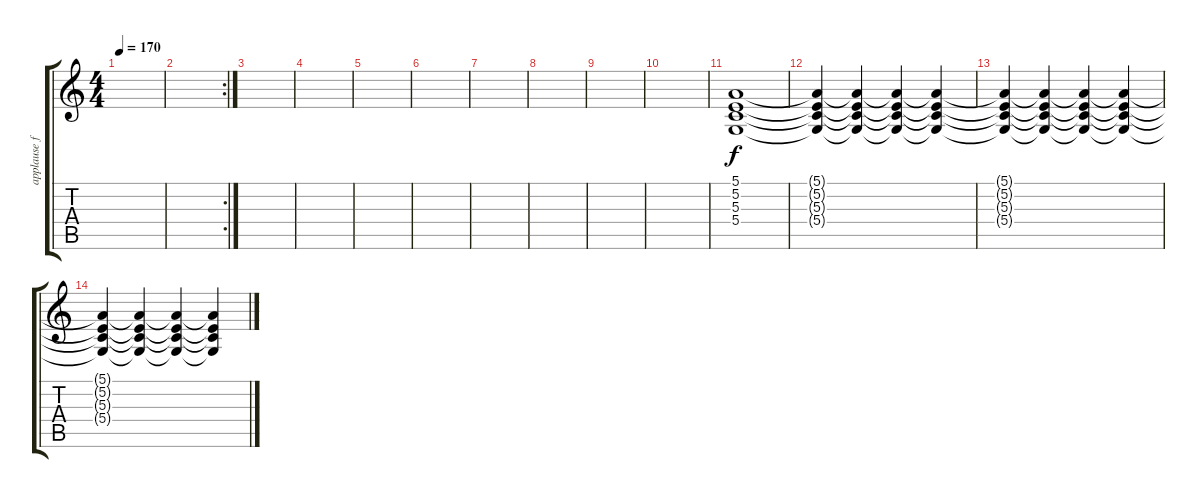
\track ("applause from adoring fans" "applause f") {instrument applause}
\staff {score tabs}
\tuning (E4 B3 G3 D3 A2 E2) {hide}
\ts (4 4)
\tempo 170
\clef g2
\ks c
|
\rc 2
|
|
|
|
|
|
|
|
|
(5.1 5.2 5.3 5.4).1 |
(5.1{t} 5.2{t} 5.3{t} 5.4{t}).4 (5.1{t} 5.2{t} 5.3{t} 5.4{t}).4 (5.1{t} 5.2{t} 5.3{t} 5.4{t}).4 (5.1{t} 5.2{t} 5.3{t} 5.4{t}).4 |
(5.1{t} 5.2{t} 5.3{t} 5.4{t}).4 (5.1{t} 5.2{t} 5.3{t} 5.4{t}).4{volume 1} (5.1{t} 5.2{t} 5.3{t} 5.4{t}).4 (5.1{t} 5.2{t} 5.3{t} 5.4{t}).4 |
(5.1{t} 5.2{t} 5.3{t} 5.4{t}).4 (5.1{t} 5.2{t} 5.3{t} 5.4{t}).4 (5.1{t} 5.2{t} 5.3{t} 5.4{t}).4 (5.1{t} 5.2{t} 5.3{t} 5.4{t}).4
